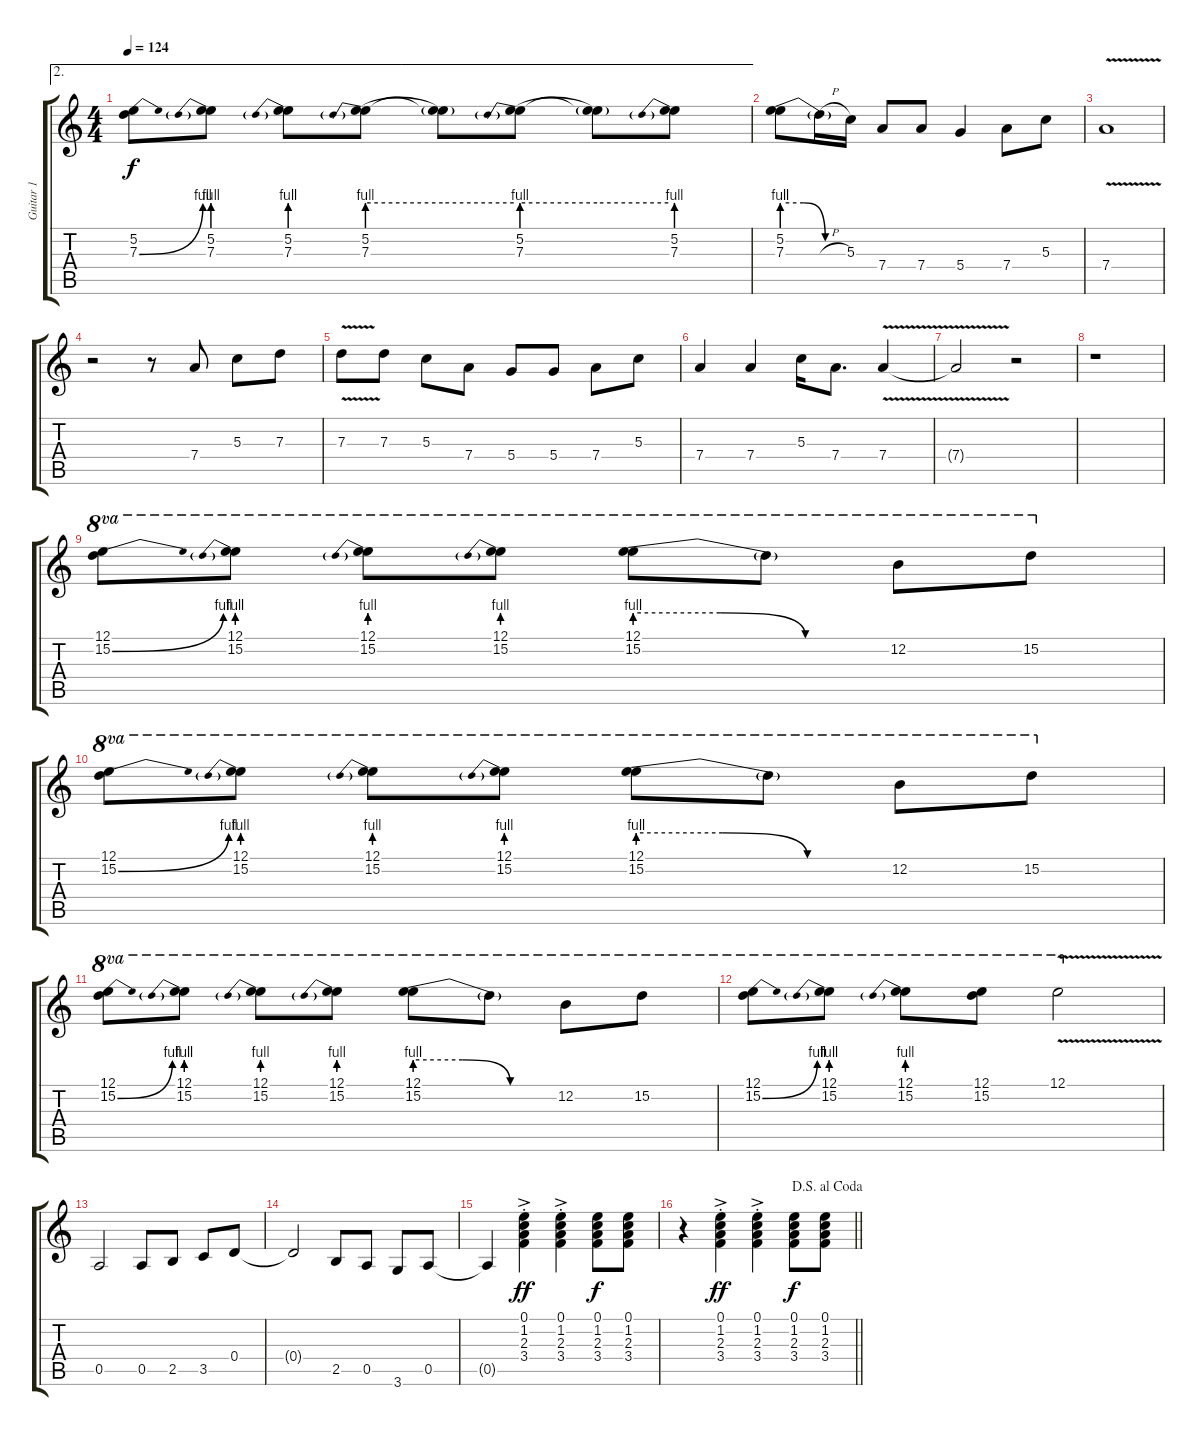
\track ("Guitar 1" "Guitar 1") {instrument distortionguitar}
\staff {score tabs}
\tuning (E4 B3 G3 D3 A2 E2) {hide}
\ae 2
\ts (4 4)
\tempo 124
\clef g2
\ks c
(5.2 7.3{be (bend 0 0 60 4)}).8{dy f} (5.2 7.3{be (prebend 0 4 60 4)}).8 (5.2 7.3{be (prebend 0 4 60 4)}).8 (5.2 7.3{be (prebend 0 4 60 4)}).8 (5.2{t} 7.3{be (hold 0 4 60 4) t}).8 (5.2 7.3{be (prebend 0 4 60 4)}).8 (5.2{t} 7.3{be (hold 0 4 60 4) t}).8 (5.2 7.3{be (prebend 0 4 60 4)}).8 |
(5.2 7.3{be (custom 0 4 20 4 40 0 60 0)}).8 7.3{h t}.16 5.3.16 7.4.8 7.4.8 5.4.4 7.4.8 5.3.8 |
7.4{v}.1 |
r.2 r.8 7.4.8 5.3.8 7.3.8 |
7.3{v}.8 7.3.8 5.3.8 7.4.8 5.4.8 5.4.8 7.4.8 5.3.8 |
7.4.4 7.4.4 5.3.16 7.4.8{d} 7.4{v}.4 |
7.4{v t}.2 r.2 |
r.1 |
(12.1 15.2{be (bend 0 0 60 4)}).8{ot 8va} (12.1 15.2{be (prebend 0 4 60 4)}).8{ot 8va} (12.1 15.2{be (prebend 0 4 60 4)}).8{ot 8va} (12.1 15.2{be (prebend 0 4 60 4)}).8{ot 8va} (12.1 15.2{be (custom 0 4 20 4 40 0 60 0)}).8{ot 8va} 15.2{t}.8{ot 8va} 12.2.8{ot 8va} 15.2.8{ot 8va} |
(12.1 15.2{be (bend 0 0 60 4)}).8{ot 8va} (12.1 15.2{be (prebend 0 4 60 4)}).8{ot 8va} (12.1 15.2{be (prebend 0 4 60 4)}).8{ot 8va} (12.1 15.2{be (prebend 0 4 60 4)}).8{ot 8va} (12.1 15.2{be (custom 0 4 20 4 40 0 60 0)}).8{ot 8va} 15.2{t}.8{ot 8va} 12.2.8{ot 8va} 15.2.8{ot 8va} |
(12.1 15.2{be (bend 0 0 60 4)}).8{ot 8va} (12.1 15.2{be (prebend 0 4 60 4)}).8{ot 8va} (12.1 15.2{be (prebend 0 4 60 4)}).8{ot 8va} (12.1 15.2{be (prebend 0 4 60 4)}).8{ot 8va} (12.1 15.2{be (custom 0 4 20 4 40 0 60 0)}).8{ot 8va} 15.2{t}.8{ot 8va} 12.2.8{ot 8va} 15.2.8{ot 8va} |
(12.1 15.2{be (bend 0 0 60 4)}).8{ot 8va} (12.1 15.2{be (prebend 0 4 60 4)}).8{ot 8va} (12.1 15.2{be (prebend 0 4 60 4)}).8{ot 8va} (12.1 15.2).8{ot 8va} 12.1{v}.2{ot 8va} |
0.5.2 0.5.8 2.5.8 3.5.8 0.4.8 |
0.4{t}.2 2.5.8 0.5.8 3.6.8 0.5.8 |
0.5{t}.4 (0.1{ac st} 1.2{ac st} 2.3{ac st} 3.4{ac st}).4{dy ff} (0.1{ac st} 1.2{ac st} 2.3{ac st} 3.4{ac st}).4 (0.1 1.2 2.3 3.4).8{dy f} (0.1 1.2 2.3 3.4).8 |
\jump dalsegnoalcoda
\barLineRight lightlight
r.4 (0.1{ac st} 1.2{ac st} 2.3{ac st} 3.4{ac st}).4{dy ff} (0.1{ac st} 1.2{ac st} 2.3{ac st} 3.4{ac st}).4 (0.1 1.2 2.3 3.4).8{dy f} (0.1 1.2 2.3 3.4).8
